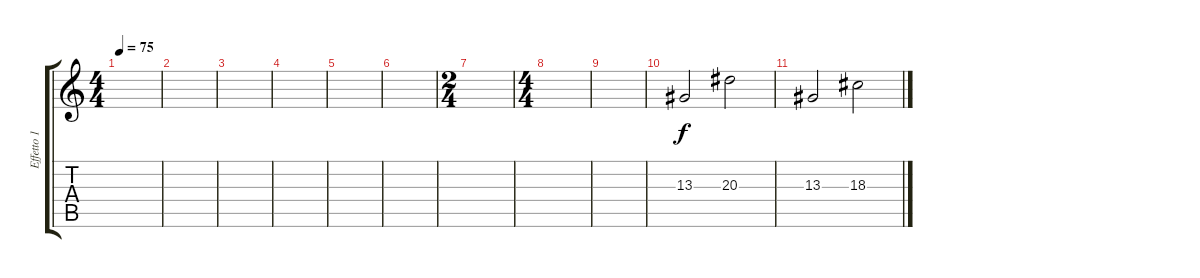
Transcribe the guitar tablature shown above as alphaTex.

\track ("Effetto 1" "Effetto 1") {instrument lead2sawtooth}
\staff {score tabs}
\tuning (E4 B3 G3 D3 A2 E2) {hide}
\ts (4 4)
\tempo 75
\clef g2
\ks c
|
|
|
|
|
|
\ts (2 4)
|
\ts (4 4)
|
|
13.3.2 20.3.2 |
13.3.2 18.3.2
